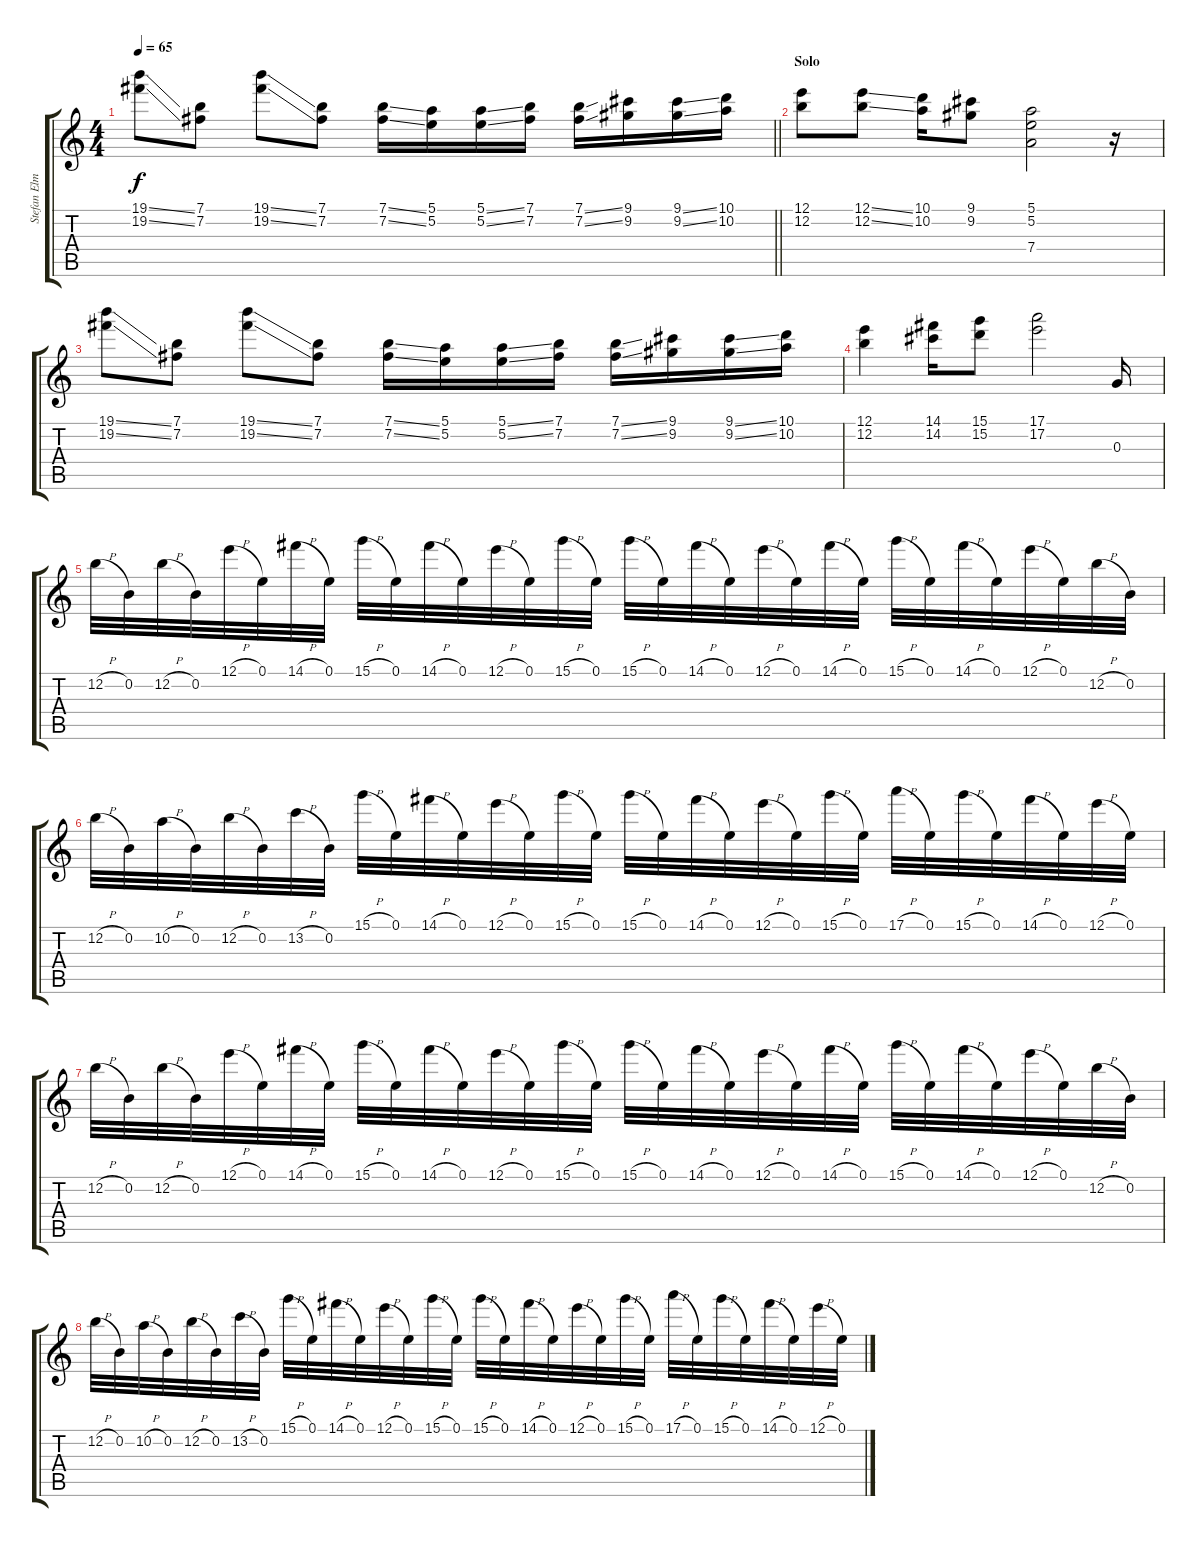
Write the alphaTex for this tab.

\track ("Stefan Elmgren" "Stefan Elm") {instrument distortionguitar}
\staff {score tabs}
\tuning (E4 B3 G3 D3 A2 E2) {hide}
\ts (4 4)
\tempo 65
\clef g2
\barLineRight lightlight
\ks c
(19.1{ss} 19.2{ss}).8{dy f} (7.1 7.2).8 (19.1{ss} 19.2{ss}).8 (7.1 7.2).8 (7.1{ss} 7.2{ss}).16 (5.1 5.2).16 (5.1{ss} 5.2{ss}).16 (7.1 7.2).16 (7.1{ss} 7.2{ss}).16 (9.1 9.2).16 (9.1{ss} 9.2{ss}).16 (10.1 10.2).16 |
\section ("" "Solo")
(12.1 12.2).8 (12.1{ss} 12.2{ss}).8 (10.1 10.2).16 (9.1 9.2).8 (5.1 5.2 7.4{t}).2 r.16 |
(19.1{ss} 19.2{ss}).8 (7.1 7.2).8 (19.1{ss} 19.2{ss}).8 (7.1 7.2).8 (7.1{ss} 7.2{ss}).16 (5.1 5.2).16 (5.1{ss} 5.2{ss}).16 (7.1 7.2).16 (7.1{ss} 7.2{ss}).16 (9.1 9.2).16 (9.1{ss} 9.2{ss}).16 (10.1 10.2).16 |
(12.1 12.2).4 (14.1 14.2).16 (15.1 15.2).8 (17.1 17.2).2 0.3.16 |
12.2{h}.32{volume 16 instrument overdrivenguitar} 0.2.32 12.2{h}.32 0.2.32 12.1{h}.32 0.1.32 14.1{h}.32 0.1.32 15.1{h}.32 0.1.32 14.1{h}.32 0.1.32 12.1{h}.32 0.1.32 15.1{h}.32 0.1.32 15.1{h}.32 0.1.32 14.1{h}.32 0.1.32 12.1{h}.32 0.1.32 14.1{h}.32 0.1.32 15.1{h}.32 0.1.32 14.1{h}.32 0.1.32 12.1{h}.32 0.1.32 12.2{h}.32 0.2.32 |
12.2{h}.32 0.2.32 10.2{h}.32 0.2.32 12.2{h}.32 0.2.32 13.2{h}.32 0.2.32 15.1{h}.32 0.1.32 14.1{h}.32 0.1.32 12.1{h}.32 0.1.32 15.1{h}.32 0.1.32 15.1{h}.32 0.1.32 14.1{h}.32 0.1.32 12.1{h}.32 0.1.32 15.1{h}.32 0.1.32 17.1{h}.32 0.1.32 15.1{h}.32 0.1.32 14.1{h}.32 0.1.32 12.1{h}.32 0.1.32 |
12.2{h}.32{volume 16 instrument overdrivenguitar} 0.2.32 12.2{h}.32 0.2.32 12.1{h}.32 0.1.32 14.1{h}.32 0.1.32 15.1{h}.32 0.1.32 14.1{h}.32 0.1.32 12.1{h}.32 0.1.32 15.1{h}.32 0.1.32 15.1{h}.32 0.1.32 14.1{h}.32 0.1.32 12.1{h}.32 0.1.32 14.1{h}.32 0.1.32 15.1{h}.32 0.1.32 14.1{h}.32 0.1.32 12.1{h}.32 0.1.32 12.2{h}.32 0.2.32 |
12.2{h}.32 0.2.32 10.2{h}.32 0.2.32 12.2{h}.32 0.2.32 13.2{h}.32 0.2.32 15.1{h}.32 0.1.32 14.1{h}.32 0.1.32 12.1{h}.32 0.1.32 15.1{h}.32 0.1.32 15.1{h}.32 0.1.32 14.1{h}.32 0.1.32 12.1{h}.32 0.1.32 15.1{h}.32 0.1.32 17.1{h}.32 0.1.32 15.1{h}.32 0.1.32 14.1{h}.32 0.1.32 12.1{h}.32 0.1.32
